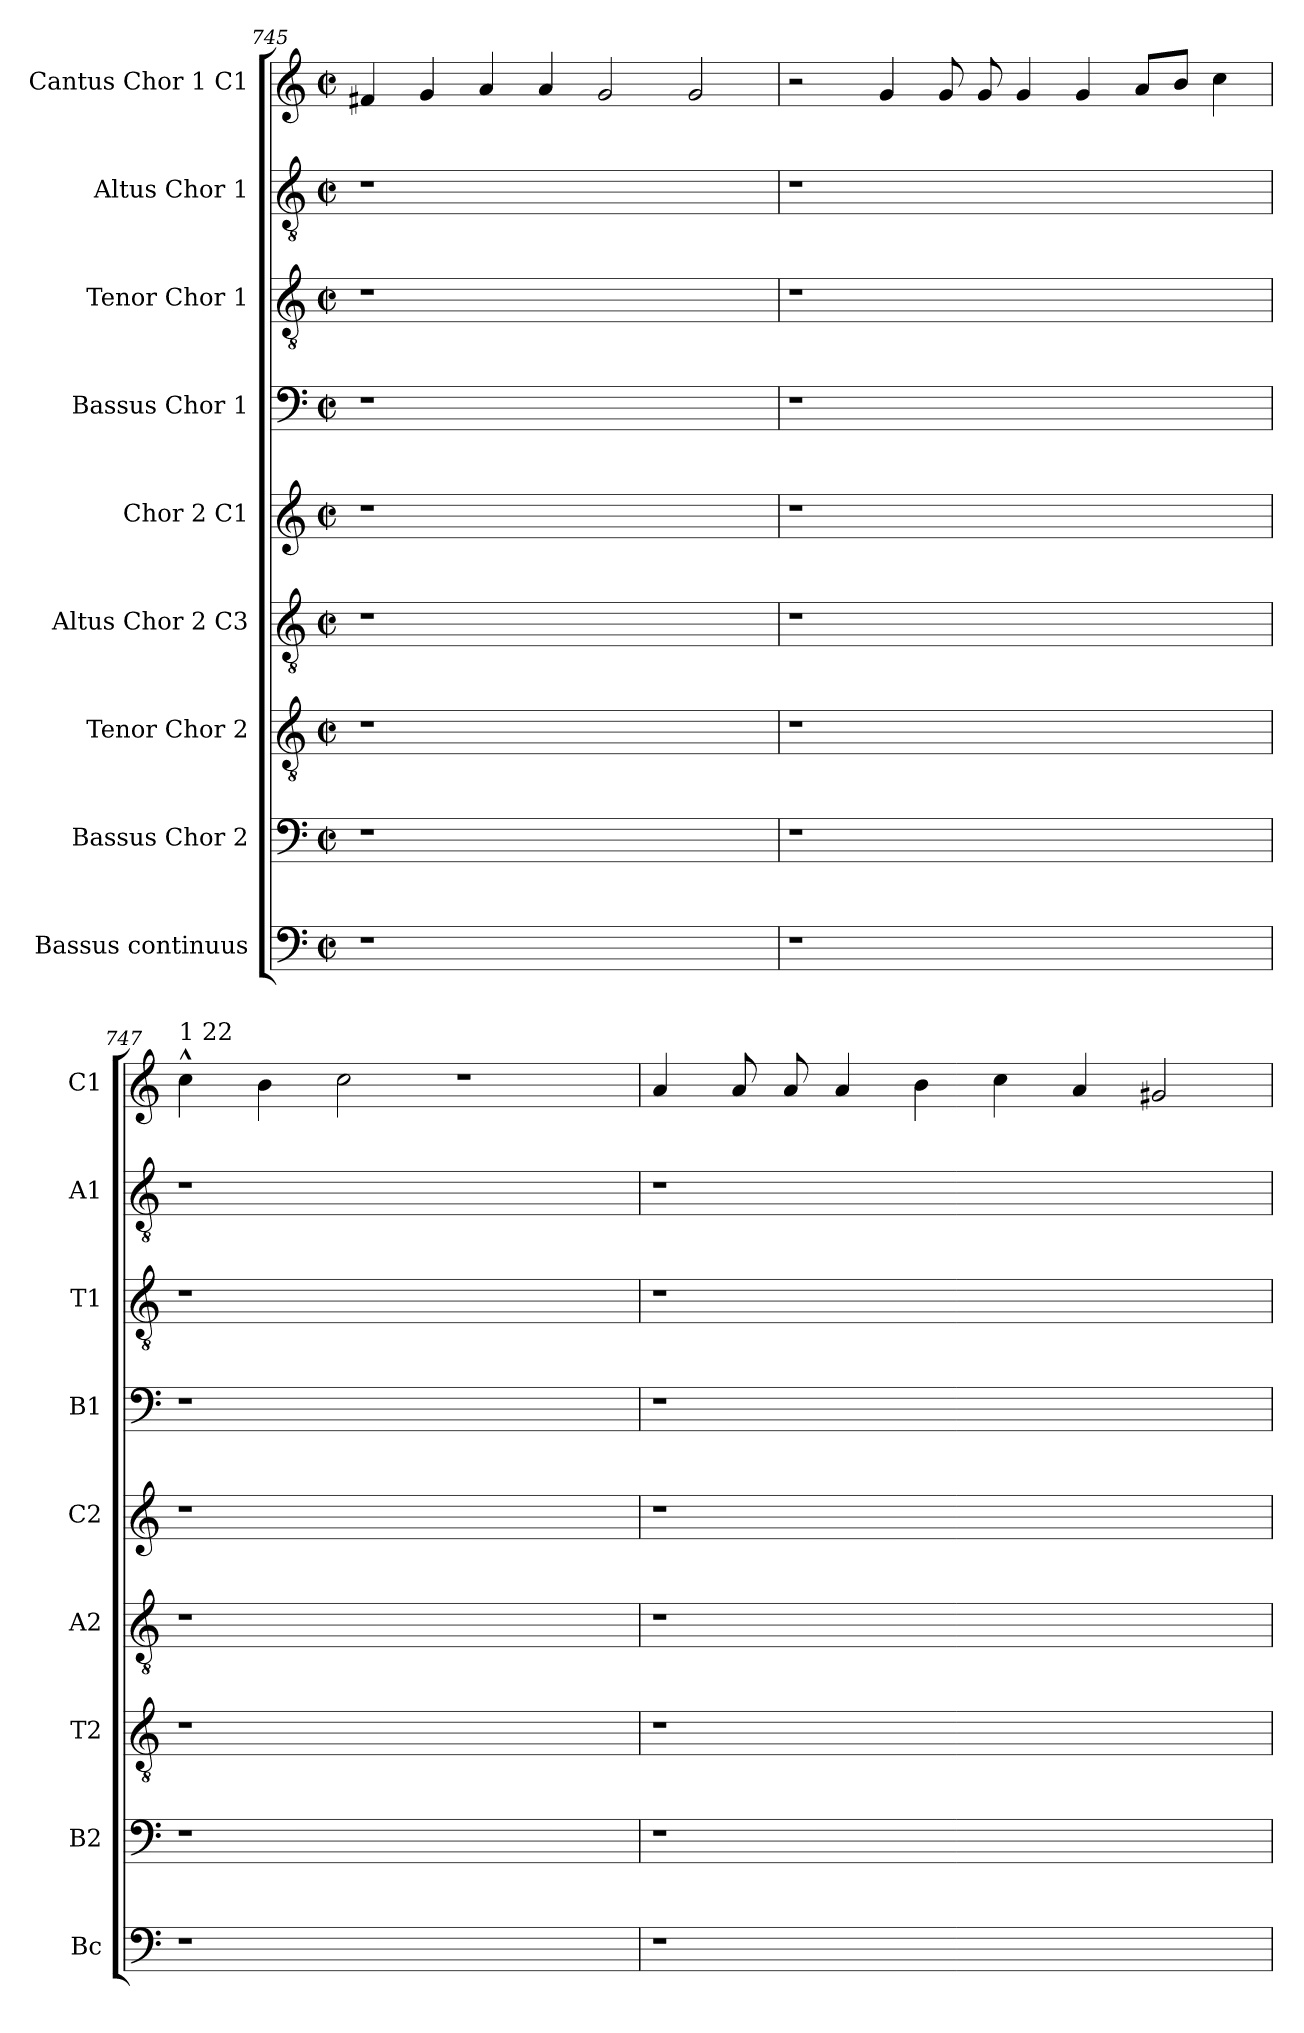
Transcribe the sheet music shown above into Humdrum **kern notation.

**kern	**kern	**kern	**kern	**kern	**kern	**kern	**kern	**kern
*part9	*part8	*part7	*part6	*part5	*part4	*part3	*part2	*part1
*staff9	*staff8	*staff7	*staff6	*staff5	*staff4	*staff3	*staff2	*staff1
*I"Bassus continuus	*I"Bassus Chor 2	*I"Tenor Chor 2	*I"Altus Chor 2 C3	*I"Chor 2 C1	*I"Bassus Chor 1	*I"Tenor Chor 1	*I"Altus Chor 1	*I"Cantus Chor 1 C1
*I'Bc	*I'B2	*I'T2	*I'A2	*I'C2	*I'B1	*I'T1	*I'A1	*I'C1
*clefF4	*clefF4	*clefGv2	*clefGv2	*clefG2	*clefF4	*clefGv2	*clefGv2	*clefG2
*ITrd7c12	*	*	*	*	*	*	*	*
*k[]	*k[]	*k[]	*k[]	*k[]	*k[]	*k[]	*k[]	*k[]
*C:	*C:	*C:	*C:	*C:	*C:	*C:	*C:	*C:
*M2/2	*M2/2	*M2/2	*M2/2	*M2/2	*M2/2	*M2/2	*M2/2	*M2/2
*met(c|)	*met(c|)	*met(c|)	*met(c|)	*met(c|)	*met(c|)	*met(c|)	*met(c|)	*met(c|)
=745	=745	=745	=745	=745	=745	=745	=745	=745
1r	1r	1r	1r	1r	1r	1r	1r	4f#X/
.	.	.	.	.	.	.	.	4g/
.	.	.	.	.	.	.	.	4a/
.	.	.	.	.	.	.	.	4a/
1ryy	1ryy	1ryy	1ryy	1ryy	1ryy	1ryy	1ryy	2g/
.	.	.	.	.	.	.	.	2g/
=746	=746	=746	=746	=746	=746	=746	=746	=746
1r	1r	1r	1r	1r	1r	1r	1r	2r
.	.	.	.	.	.	.	.	4g/
.	.	.	.	.	.	.	.	8g/
.	.	.	.	.	.	.	.	8g/
1ryy	1ryy	1ryy	1ryy	1ryy	1ryy	1ryy	1ryy	4g/
.	.	.	.	.	.	.	.	4g/
.	.	.	.	.	.	.	.	8a/L
.	.	.	.	.	.	.	.	8b/J
.	.	.	.	.	.	.	.	4cc\
!!LO:LB:g=z
=747	=747	=747	=747	=747	=747	=747	=747	=747
!	!	!	!	!	!	!	!	!LO:TX:a:t=1 22
1r	1r	1r	1r	1r	1r	1r	1r	4cc^^>\
.	.	.	.	.	.	.	.	4b\
.	.	.	.	.	.	.	.	2cc\
1ryy	1ryy	1ryy	1ryy	1ryy	1ryy	1ryy	1ryy	1r
=748	=748	=748	=748	=748	=748	=748	=748	=748
1r	1r	1r	1r	1r	1r	1r	1r	4a/
.	.	.	.	.	.	.	.	8a/
.	.	.	.	.	.	.	.	8a/
.	.	.	.	.	.	.	.	4a/
.	.	.	.	.	.	.	.	4b\
1ryy	1ryy	1ryy	1ryy	1ryy	1ryy	1ryy	1ryy	4cc\
.	.	.	.	.	.	.	.	4a/
.	.	.	.	.	.	.	.	2g#X/
=	=	=	=	=	=	=	=	=
*-	*-	*-	*-	*-	*-	*-	*-	*-
